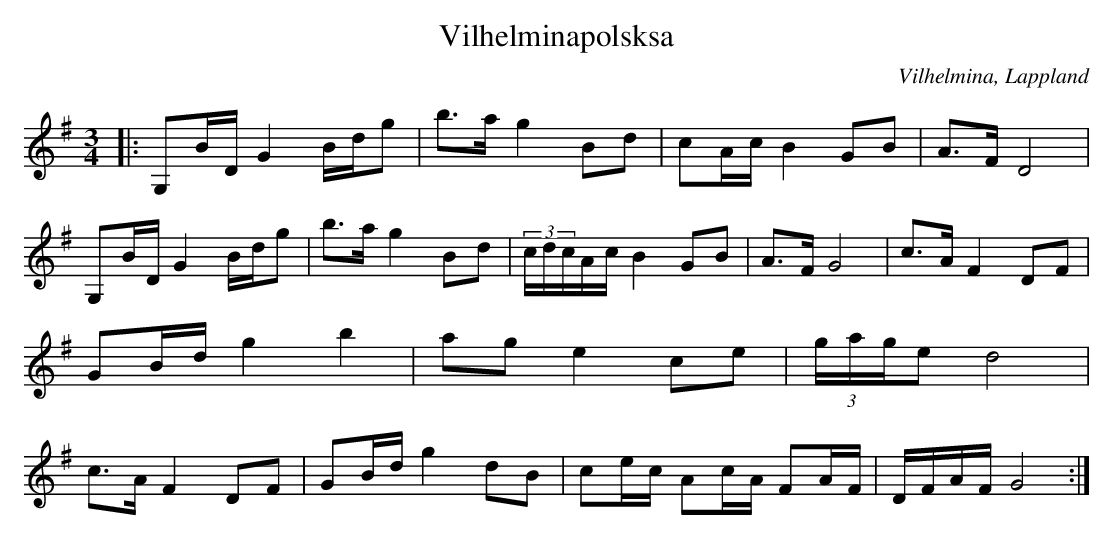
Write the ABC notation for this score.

X:1
T:Vilhelminapolsksa
O:Vilhelmina, Lappland
M:3/4
L:1/16
K:G
|: G,2BD G4 Bdg2 | b3a g4 B2d2 | c2Ac B4 G2B2 | A3F D8 | G,2BD G4 Bdg2 | b3a g4 B2d2 |(3cdcAc B4 G2B2 | A3F G8| c3A F4 D2F2 | G2Bd g4 b4 | a2g2 e4 c2e2 | (3gage2 d8 | c3A F4 D2F2 | G2Bd g4 d2B2 | c2ec A2cA F2AF | DFAF G8  :|
